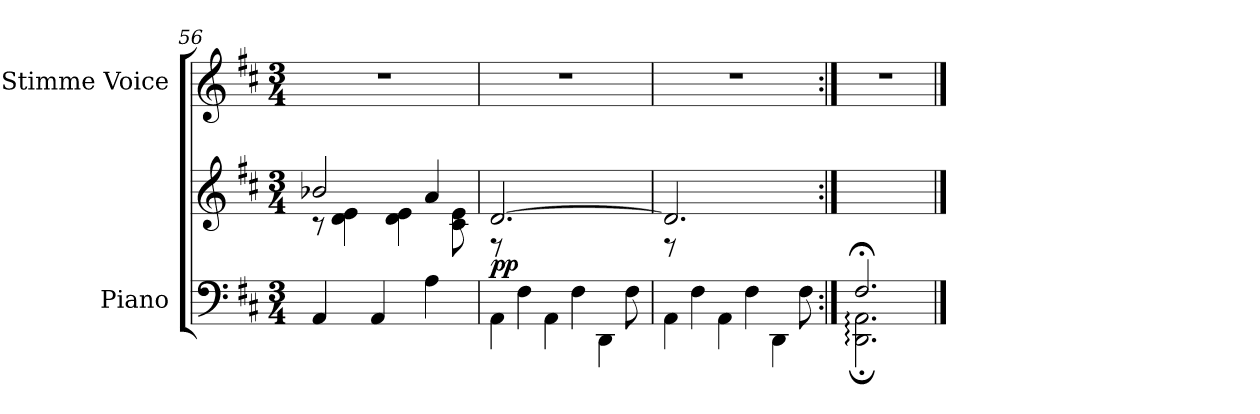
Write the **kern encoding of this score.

**kern	**kern	**dynam	**kern
*part2	*part2	*part2	*part1
*staff3	*staff2	*staff2/3	*staff1
*I"Piano	*	*	*I"Stimme Voice
*I'Pno	*	*	*
*clefF4	*clefG2	*	*clefG2
*k[f#c#]	*k[f#c#]	*	*k[f#c#]
*M3/4	*M3/4	*	*M3/4
=56	=56	=56	=56
*	*^	*	*
4AA/	2b-X/	8r	.	2.r
.	.	4d\ 4e\	.	.
4AA/	.	.	.	.
.	.	4d\ 4e\	.	.
4A\	4a/	.	.	.
.	.	8c#\ 8e\	.	.
=57	=57	=57	=57	=57
*^	*	*	*	*
!	!	!	!	!LO:DY:b	!
8ryy	4AA\	[<2.d/	8r	pp	2.r
4F#\	.	.	2ryy	.	.
.	4AA\	.	.	.	.
4F#\	.	.	.	.	.
.	4DD\	.	.	.	.
8F#\	.	.	8ryy	.	.
=58	=58	=58	=58	=58	=58
8ryy	4AA\	2.d/]	8r	.	2.r
4F#\	.	.	2ryy	.	.
.	4AA\	.	.	.	.
4F#\	.	.	.	.	.
.	4DD\	.	.	.	.
8F#\	.	.	8ryy	.	.
*	*	*v	*v	*	*
=59:|!	=59:|!	=59:|!	=59:|!	=59:|!
2.F#;</	2.DD\:; 2.AA\:;	2.ryy	.	2.r
*v	*v	*	*	*
==	==	==	==
*-	*-	*-	*-
